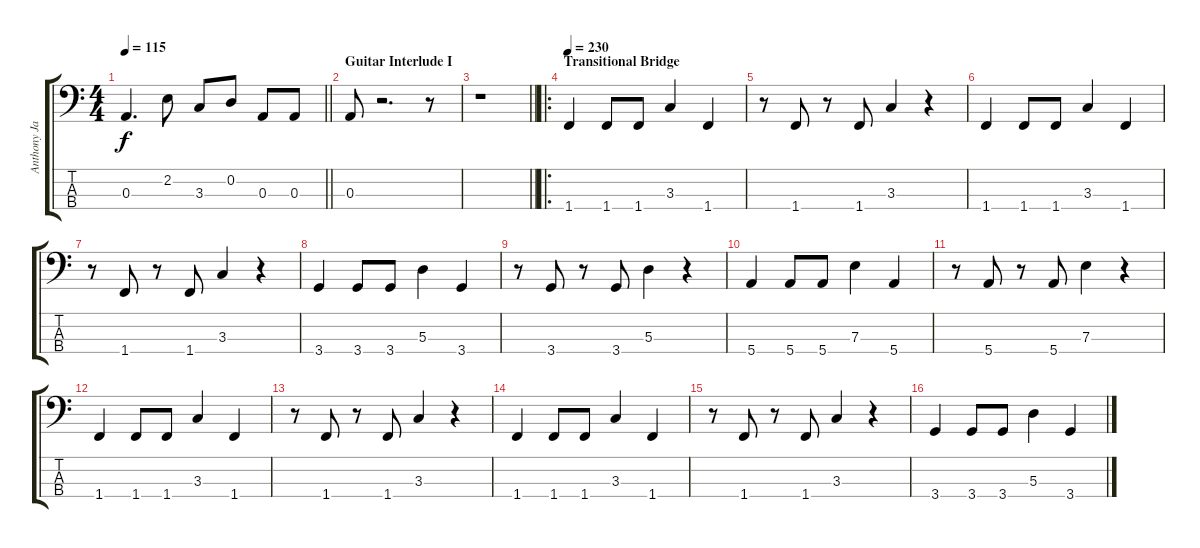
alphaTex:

\track ("Anthony Jackson" "Anthony Ja") {instrument electricbassfinger}
\staff {score tabs}
\tuning (G2 D2 A1 E1) {hide}
\ts (4 4)
\tempo 115
\clef f4
\barLineRight lightlight
\ks c
0.3.4{d dy f} 2.2.8 3.3.8 0.2.8 0.3.8 0.3.8 |
\section ("" "Guitar Interlude I")
0.3.8 r.2{d} r.8 |
\barLineRight lightlight
r.1 |
\ro
\section ("" "Transitional Bridge")
\tempo 230
1.4.4 1.4.8 1.4.8 3.3.4 1.4.4 |
r.8 1.4.8 r.8 1.4.8 3.3.4 r.4 |
1.4.4 1.4.8 1.4.8 3.3.4 1.4.4 |
r.8 1.4.8 r.8 1.4.8 3.3.4 r.4 |
3.4.4 3.4.8 3.4.8 5.3.4 3.4.4 |
r.8 3.4.8 r.8 3.4.8 5.3.4 r.4 |
5.4.4 5.4.8 5.4.8 7.3.4 5.4.4 |
r.8 5.4.8 r.8 5.4.8 7.3.4 r.4 |
1.4.4 1.4.8 1.4.8 3.3.4 1.4.4 |
r.8 1.4.8 r.8 1.4.8 3.3.4 r.4 |
1.4.4 1.4.8 1.4.8 3.3.4 1.4.4 |
r.8 1.4.8 r.8 1.4.8 3.3.4 r.4 |
3.4.4 3.4.8 3.4.8 5.3.4 3.4.4
